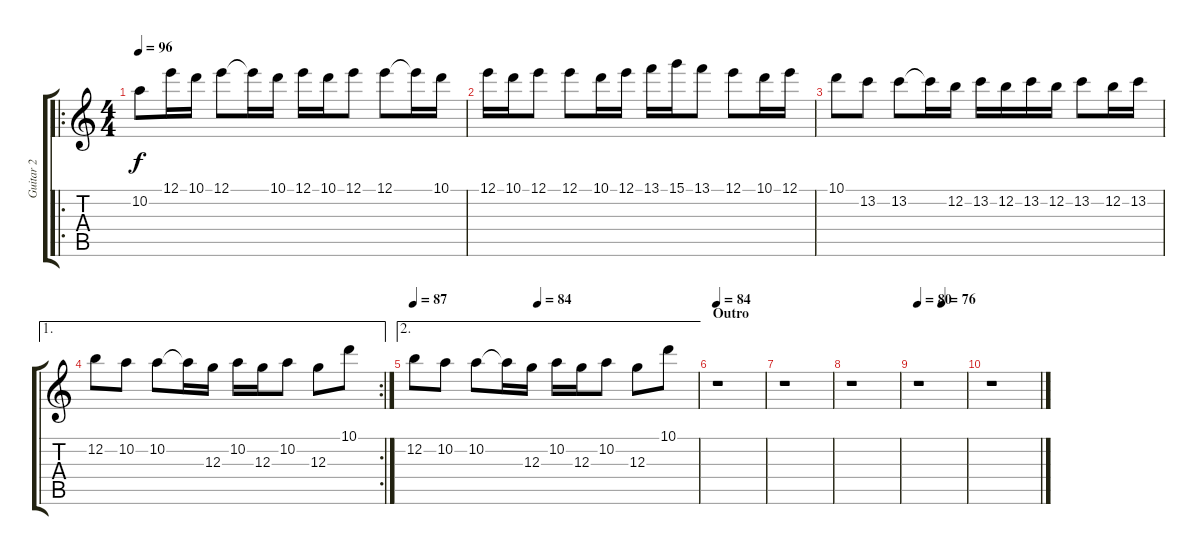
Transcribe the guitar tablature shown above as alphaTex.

\track ("Guitar 2" "Guitar 2") {instrument overdrivenguitar}
\staff {score tabs}
\tuning (E4 B3 G3 D3 A2 E2) {hide}
\ro
\ts (4 4)
\tempo 96
\clef g2
\ks c
10.2.8{dy f} 12.1.16 10.1.16 12.1.8 12.1{t}.16 10.1.16 12.1.16 10.1.16 12.1.8 12.1.8 12.1{t}.16 10.1.16 |
12.1.16 10.1.16 12.1.8 12.1.8 10.1.16 12.1.16 13.1.16 15.1.16 13.1.8 12.1.8 10.1.16 12.1.16 |
10.1.8 13.2.8 13.2.8 13.2{t}.16 12.2.16 13.2.16 12.2.16 13.2.16 12.2.16 13.2.8 12.2.16 13.2.16 |
\ae 1
\rc 2
12.2.8 10.2.8 10.2.8 10.2{t}.16 12.3.16 10.2.16 12.3.16 10.2.8 12.3.8 10.1.8 |
\ae 2
\tempo 87
\tempo (84 0.4375)
12.2.8 10.2.8 10.2.8 10.2{t}.16 12.3.16 10.2.16 12.3.16 10.2.8 12.3.8 10.1.8 |
\section ("" "Outro")
\tempo 84
r.1 |
r.1 |
r.1 |
\tempo 80
\tempo (76 0.5)
r.1 |
r.1
